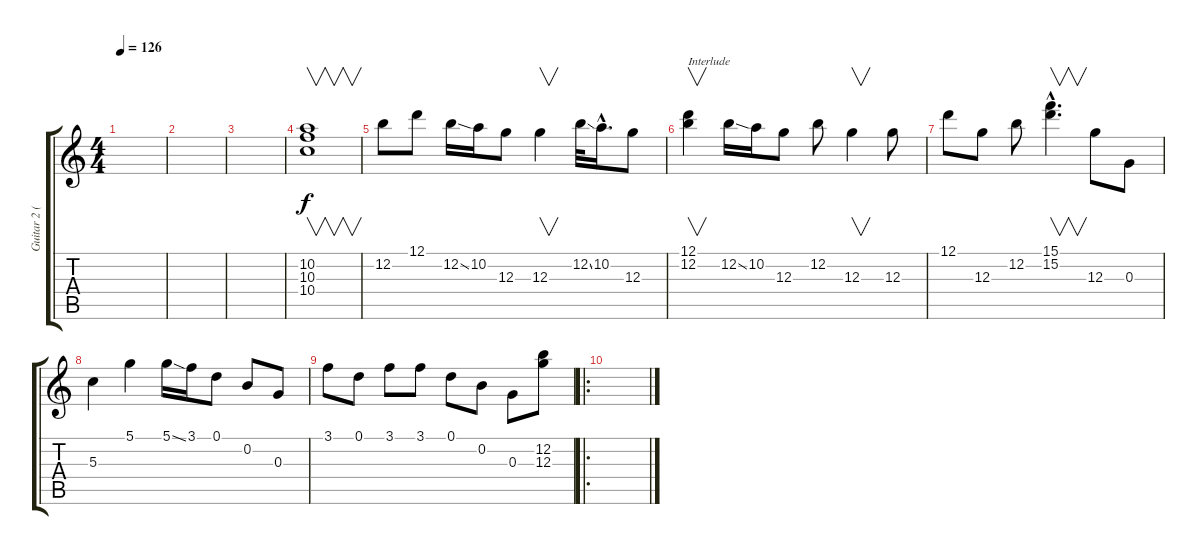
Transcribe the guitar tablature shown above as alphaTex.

\track ("Guitar 2 (open G tuning)" "Guitar 2 (") {instrument distortionguitar}
\staff {score tabs}
\tuning (D4 B3 G3 D3 G2 D2) {hide}
\ts (4 4)
\tempo 126
\clef g2
\ks c
|
|
|
(10.2 10.3 10.4).1{v} |
12.2.8 12.1.8 12.2{ss}.16 10.2.16 12.3.8 12.3.4{v} 12.2{ss}.32 10.2{hac}.16{d} 12.3.8 |
(12.1 12.2).4{v txt "Interlude"} 12.2{ss}.16 10.2.16 12.3.8 12.2.8 12.3.4{v} 12.3.8 |
12.1.8 12.3.8 12.2.8 (15.1{hac} 15.2{hac}).4{v d} 12.3.8 0.3.8 |
5.3.4 5.1.4 5.1{ss}.16 3.1.16 0.1.8 0.2.8 0.3.8 |
3.1.8 0.1.8 3.1.8 3.1.8 0.1.8 0.2.8 0.3.8 (12.2 12.3).8 |
\ro
